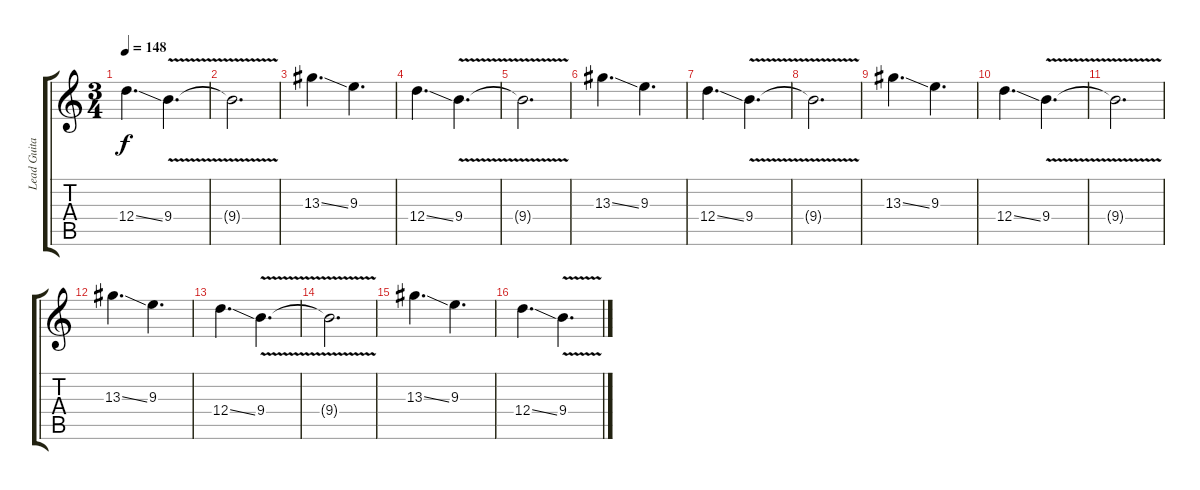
\track ("Lead Guitar 1" "Lead Guita") {instrument overdrivenguitar}
\staff {score tabs}
\tuning (E4 B3 G3 D3 A2 E2) {hide}
\ts (3 4)
\tempo 148
\clef g2
\ks c
12.4{ss}.4{d dy f} 9.4{v}.4{d} |
9.4{t}.2{d} |
13.3{ss}.4{d} 9.3.4{d} |
12.4{ss}.4{d} 9.4{v}.4{d} |
9.4{t}.2{d} |
13.3{ss}.4{d} 9.3.4{d} |
12.4{ss}.4{d} 9.4{v}.4{d} |
9.4{t}.2{d} |
13.3{ss}.4{d} 9.3.4{d} |
12.4{ss}.4{d} 9.4{v}.4{d} |
9.4{t}.2{d} |
13.3{ss}.4{d} 9.3.4{d} |
12.4{ss}.4{d} 9.4{v}.4{d} |
9.4{t}.2{d} |
13.3{ss}.4{d} 9.3.4{d} |
12.4{ss}.4{d} 9.4{v}.4{d}
